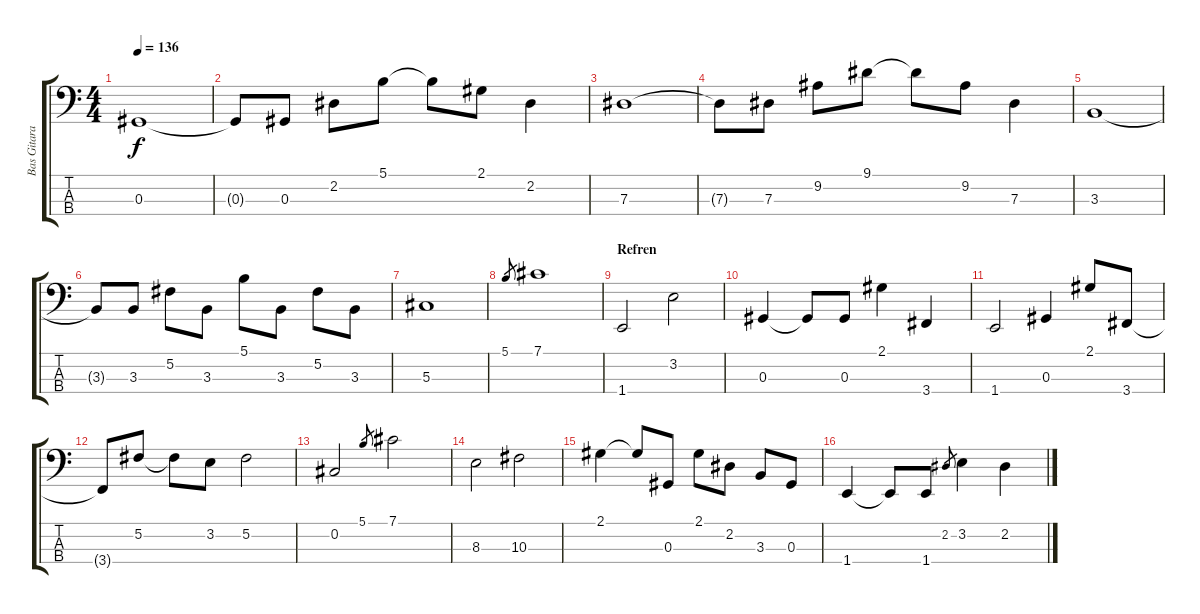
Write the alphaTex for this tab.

\track ("Bas Gitara" "Bas Gitara") {instrument electricbassfinger}
\staff {score tabs}
\tuning (Gb2 Db2 Ab1 Eb1) {hide}
\ts (4 4)
\tempo 136
\clef f4
\ks c
0.3.1{dy f} |
0.3{t}.8 0.3.8 2.2.8 5.1.8 5.1{t}.8 2.1.8 2.2.4 |
7.3.1 |
7.3{t}.8 7.3.8 9.2.8 9.1.8 9.1{t}.8 9.2.8 7.3.4 |
3.3.1 |
3.3{t}.8 3.3.8 5.2.8 3.3.8 5.1.8 3.3.8 5.2.8 3.3.8 |
5.3.1 |
5.1.8{gr} 7.1.1 |
\section ("" "Refren")
1.4.2 3.2.2 |
0.3.4 0.3{t}.8 0.3.8 2.1.4 3.4.4 |
1.4.2 0.3.4 2.1.8 3.4.8 |
3.4{t}.8 5.2.8 5.2{t}.8 3.2.8 5.2.2 |
0.2.2 5.1.8{gr} 7.1.2 |
8.3.2 10.3.2 |
2.1.4 2.1{t}.8 0.3.8 2.1.8 2.2.8 3.3.8 0.3.8 |
1.4.4 1.4{t}.8 1.4.8 2.2.8{gr} 3.2.4 2.2.4
